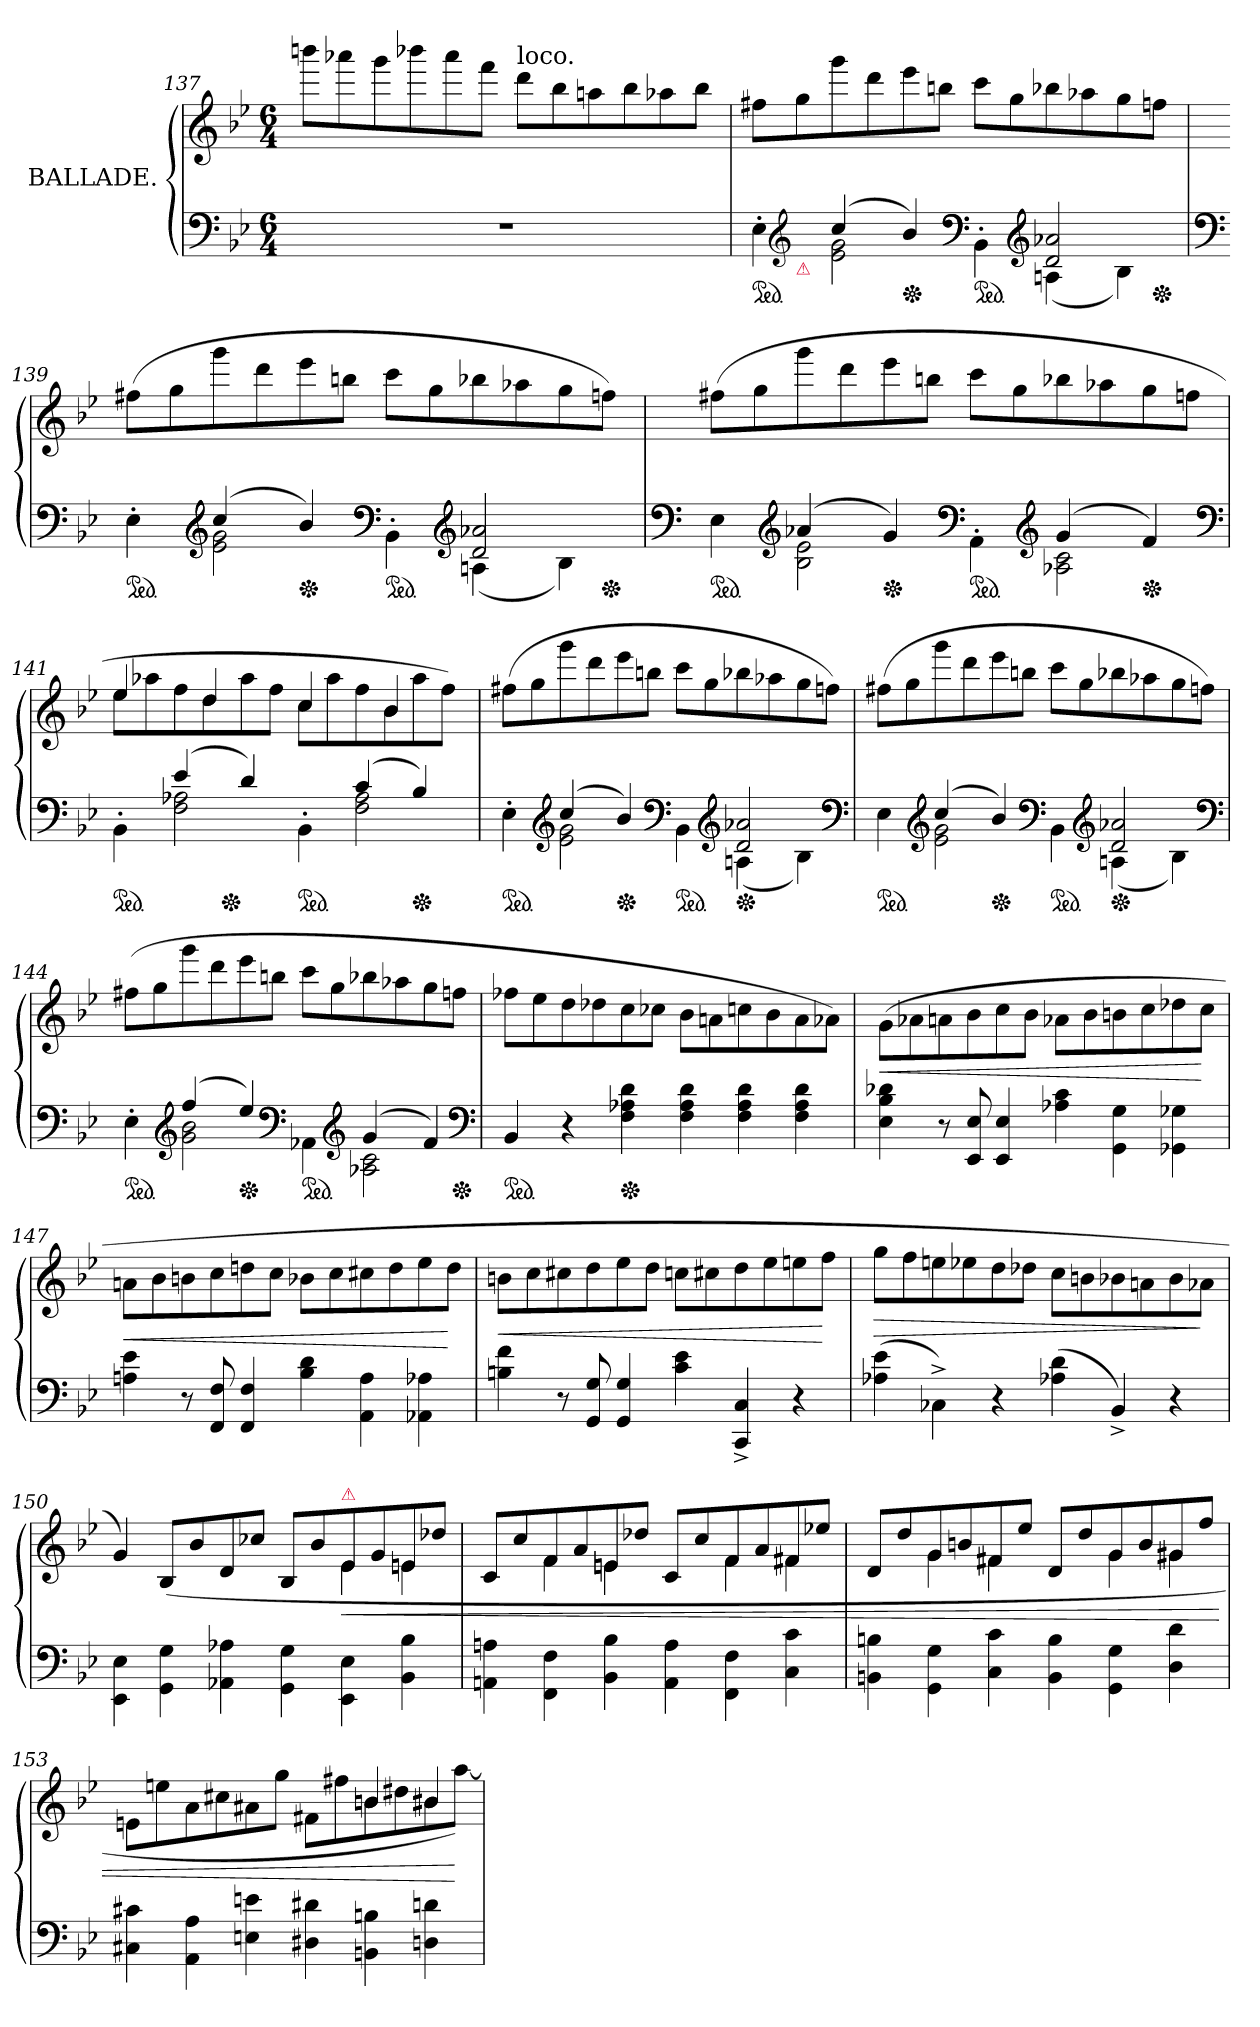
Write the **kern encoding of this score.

**kern	**kern	**dynam
*part1	*part1	*part1
*staff2	*staff1	*staff1/2
*I"BALLADE.	*	*
*clefF4	*clefG2	*
*k[b-e-]	*k[b-e-]	*
*g:	*g:	*
*M6/4	*M6/4	*
=137	=137	=137
1.r	8bbbnL	.
.	8aaa-X	.
.	8ggg	.
.	8bbb-X	.
.	8aaa-	.
.	8fffJ	.
!	!LO:TX:a:t=loco.	!
.	8dddL	.
.	8bb-	.
.	8aan	.
.	8bb-	.
.	8aa-X	.
.	8bb-J	.
=138	=138	=138
*^	*	*
*	*^	*	*
*ped	*	*	*	*
4E-'>\	4ryy	8ryy	8ff#XL	.
*clefG2	*	*	*	*
!	!	!LO:TX:b:color=crimson:t=⚠	!	!
.	.	1ryy	8gg	.
(>4cc	2e- 2g	.	8ggg	.
.	.	.	8ddd	.
*Xped	*	*	*	*
4b-)	.	.	8eee-	.
.	.	.	8bbnJ	.
*clefF4	*	*	*	*
*ped	*	*	*	*
4ryy	4BB-'>\	.	8cccL	.
.	.	.	8gg	.
*clefG2	*	*	*	*
2d 2a-X	(<4An	.	8bb-X	.
.	.	4.ryy	8aa-X	.
.	4B-)	.	8gg	.
*Xped	*	*	*	*
.	.	.	8ffnJ	.
*v	*v	*v	*	*
=139	=139	=139
*clefF4	*	*
*^	*	*
*ped	*	*	*
4ryy	4E-'>	(>8ff#XL	.
.	.	8gg	.
*clefG2	*	*	*
(>4cc	2e- 2g	8ggg	.
.	.	8ddd	.
*Xped	*	*	*
4b-)	.	8eee-	.
.	.	8bbnJ	.
*clefF4	*	*	*
*ped	*	*	*
4ryy	4BB-'>\	8cccL	.
.	.	8gg	.
*clefG2	*	*	*
2d 2a-X	(<4An	8bb-X	.
.	.	8aa-X	.
.	4B-)	8gg	.
*Xped	*	*	*
.	.	8ffnJ)	.
=140	=140	=140	=140
*clefF4	*	*	*
*ped	*	*	*
4ryy	4E-\	(>8ff#XL	.
.	.	8gg	.
*clefG2	*	*	*
(>4a-X	2B- 2e-	8ggg	.
.	.	8ddd	.
*Xped	*	*	*
4g)	.	8eee-	.
.	.	8bbnJ	.
*clefF4	*	*	*
*ped	*	*	*
4ryy	4AA'>\	8cccL	.
.	.	8gg	.
*clefG2	*	*	*
(>4g	2A-X 2c	8bb-X	.
.	.	8aa-X	.
*Xped	*	*	*
4f)	.	8gg	.
.	.	8ffnJ	.
*clefF4	*	*	*
=141	=141	=141	=141
*	*	*^	*
*ped	*	*	*	*
*	*	*	*^	*
4ryy	4BB-'>\	4ee-	8ee-L	4..ryy	.
.	.	.	8aa-X	.	.
(>4e-	2F 2A-X	8ryy	8ff	.	.
.	.	4dd	8dd	.	.
*Xped	*	*	*	*	*
.	.	.	.	1ryy	.
4d)	.	.	8aa-	.	.
.	.	8ryy	8ffJ	.	.
*ped	*	*	*	*	*
4ryy	4BB-'>\	4cc	8ccL	.	.
.	.	.	8aa-	.	.
(>4c	2F 2A-	8ryy	8ff	.	.
.	.	4b-	8b-	.	.
*Xped	*	*	*	*	*
4B-)	.	.	8aa-	.	.
.	.	8ryy	8ffJ)	.	.
.	.	.	.	16ryy	.
*	*	*v	*v	*v	*
=142	=142	=142	=142
*ped	*	*	*
4ryy	4E-'>	(>8ff#XL	.
.	.	8gg	.
*clefG2	*	*	*
(>4cc	2e- 2g	8ggg	.
.	.	8ddd	.
*Xped	*	*	*
4b-)	.	8eee-	.
.	.	8bbnJ	.
*clefF4	*	*	*
*ped	*	*	*
4ryy	4BB-\	8cccL	.
.	.	8gg	.
*clefG2	*	*	*
*Xped	*	*	*
2d 2a-X	(<4An	8bb-X	.
.	.	8aa-X	.
.	4B-)	8gg	.
.	.	8ffnJ)	.
*clefF4	*	*	*
=143	=143	=143	=143
*ped	*	*	*
4ryy	4E-	(>8ff#XL	.
.	.	8gg	.
*clefG2	*	*	*
(>4cc	2e- 2g	8ggg	.
.	.	8ddd	.
*Xped	*	*	*
4b-)	.	8eee-	.
.	.	8bbnJ	.
*clefF4	*	*	*
*ped	*	*	*
4ryy	4BB-\	8cccL	.
.	.	8gg	.
*clefG2	*	*	*
*Xped	*	*	*
2d 2a-X	(<4An	8bb-X	.
.	.	8aa-X	.
.	4B-)	8gg	.
.	.	8ffnJ)	.
*clefF4	*	*	*
=144	=144	=144	=144
*ped	*	*	*
4ryy	4E-'>	(>8ff#XL	.
.	.	8gg	.
*clefG2	*	*	*
(>4ff	2g 2b-	8ggg	.
.	.	8ddd	.
*Xped	*	*	*
4ee-)	.	8eee-	.
.	.	8bbnJ	.
*clefF4	*	*	*
*ped	*	*	*
4ryy	4AA-X\	8cccL	.
.	.	8gg	.
*clefG2	*	*	*
(>4g	2A-X 2c	8bb-X	.
.	.	8aa-X	.
4f)	.	8gg	.
*Xped	*	*	*
.	.	8ffnJ	.
*v	*v	*	*
*clefF4	*	*
=145	=145	=145
*ped	*	*
4BB-/	8ff-XL	.
.	8ee-	.
4r	8dd	.
.	8dd-X	.
*Xped	*	*
4F 4A-X 4d	8cc	.
.	8cc-XJ	.
4F 4A- 4d	8b-\L	.
.	8an	.
4F 4A- 4d	8ccn	.
.	8b-	.
4F 4A- 4d	8a	.
.	8a-XJ)	.
=146	=146	=146
4E- 4B- 4d-X	(>8g\L	<
.	8a-X	.
8r	8an	.
8EE- 8E-	8b-	.
4EE- 4E-	8cc	.
.	8b-J	.
4A-X 4c	8a-XL	.
.	8b-	.
4GG\ 4G\	8bn	.
.	8cc	.
4GG-X\ 4G-X\	8dd-X	.
.	8ccJ	[
=147	=147	=147
4An 4e-	8anL	<
.	8b-	.
8r	8bn	.
8FF 8F	8cc	.
4FF 4F	8ddn	.
.	8ccJ	.
4B- 4d	8b-XL	.
.	8cc	.
4AA 4A	8cc#X	.
.	8dd	.
4AA-X 4A-X	8ee-	.
.	8ddJ	[
=148	=148	=148
4Bn 4f	8bnL	<
.	8cc	.
8r	8cc#X	.
8GG 8G	8dd	.
4GG 4G	8ee-	.
.	8ddJ	.
4c 4e-	8ccnL	.
.	8cc#X	.
4CC^> 4C^>	8dd	.
.	8ee-	.
4r	8een	.
.	8ffJ	[
=149	=149	=149
(>4A-X 4e-	8ggL	>
.	8ff	.
4C-X^<\)	8een	.
.	8ee-X	.
4r	8dd	.
.	8dd-XJ	.
(>4A-X 4d	8cc\L	.
.	8bn	.
4BB-^</)	8b-X	.
.	8an	.
4r	8b-	.
.	8a-XJ	]
=150	=150	=150
*	*^	*
4EE-\ 4E-\	4g)	2.ryy	.
4GG\ 4G\	(>8B-L	.	.
.	8b-	.	.
4AA-X 4A-X	8d	.	.
.	8cc-XJ	.	.
4GG\ 4G\	8B-L	4ryy	.
.	8b-	.	.
!	!LO:TX:a:i:color=crimson:t=⚠	!	!
4EE-\ 4E-\	8e-	4e-	<
.	8g	.	.
4BB- 4B-	8en	4en	.
.	8dd-XJ	.	.
=151	=151	=151	=151
4AAn 4An	8cL	4ryy	.
.	8cc	.	.
4FF\ 4F\	8f	4f	.
.	8a	.	.
4BB- 4B-	8en	4en	.
.	8dd-XJ	.	.
4AA 4A	8cL	4ryy	.
.	8cc	.	.
4FF\ 4F\	8f	4f	.
.	8a	.	.
4C 4c	8f#X	4f#X	.
.	8ee-XJ	.	.
=152	=152	=152	=152
4BBn 4Bn	8dL	4ryy	.
.	8dd	.	.
4GG\ 4G\	8g	4g	.
.	8bn	.	.
4C 4c	8f#X	4f#X	.
.	8ee-J	.	.
4BB 4B	8dL	4ryy	.
.	8dd	.	.
4GG\ 4G\	8g	4g	.
.	8b	.	.
4D 4d	8g#X	4g#X	.
.	8ffJ	.	.
=153	=153	=153	=153
4C#X 4c#X	4ryy	8enL	.
.	.	8een	.
4AA 4A	4ryy	8a	.
.	.	8cc#X	.
4En 4en	4ryy	8a#X	.
.	.	8ggJ	.
4D#X 4d#X	4ryy	8f#XL	.
.	.	8ff#X	.
4BBn 4Bn	4bn	8bn	.
.	.	8dd#X	.
4Dn 4dn	4b#X	8b#X	.
.	.	[8aaJ)	[
*	*v	*v	*
=	=	=
*-	*-	*-
